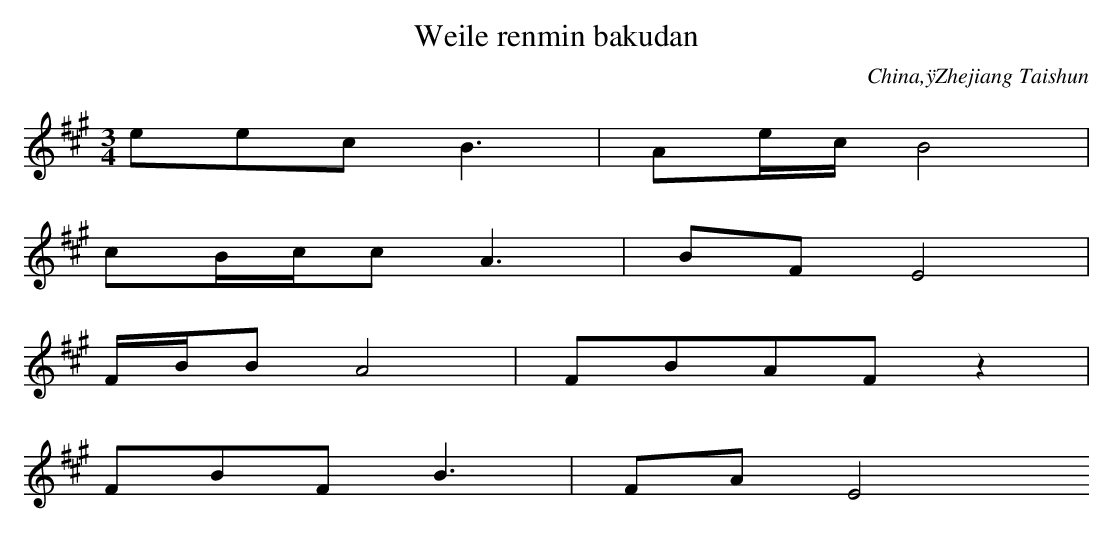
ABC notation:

X:1
T: Weile renmin bakudan
O: China,ÿZhejiang Taishun
M: 3/4
L: 1/16
K: A
e2e2c2B6 | A2ecB8 |
c2Bcc2A6 | B2F2E8 |
FBB2A8 | F2B2A2F2z4 |
F2B2F2B6 | F2A2E8
